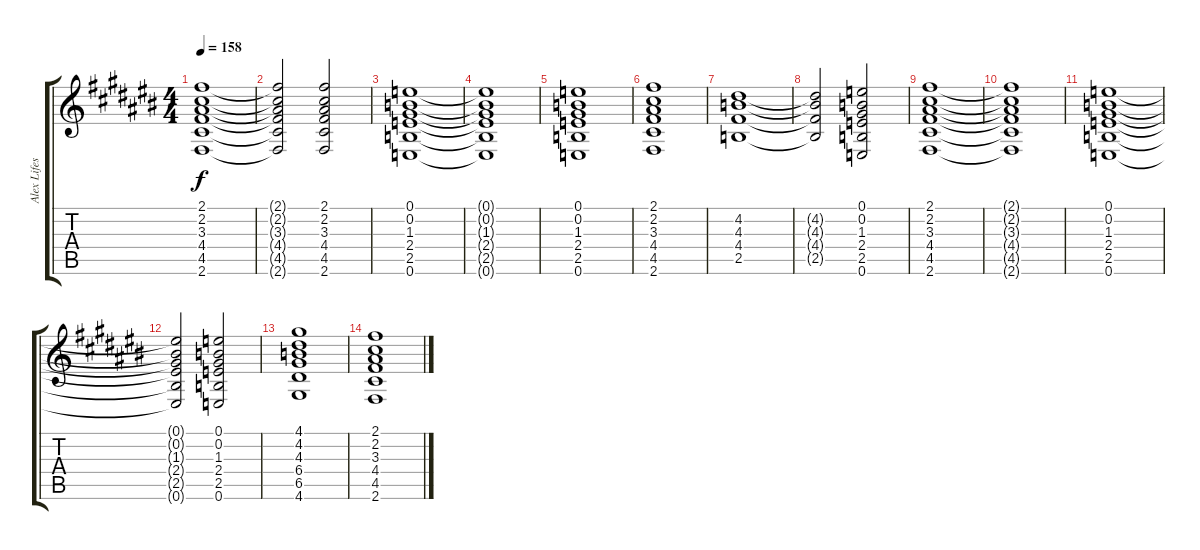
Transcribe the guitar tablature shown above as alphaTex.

\track ("Alex Lifeson (rhythm guitar)" "Alex Lifes") {instrument overdrivenguitar}
\staff {score tabs}
\tuning (E4 B3 G3 D3 A2 E2) {hide}
\ts (4 4)
\tempo 158
\clef g2
\ks c#
(2.1 2.2 3.3 4.4 4.5 2.6).1{dy f volume 3} |
(2.1{t} 2.2{t} 3.3{t} 4.4{t} 4.5{t} 2.6{t}).2 (2.1 2.2 3.3 4.4 4.5 2.6).2 |
(0.1 0.2 1.3 2.4 2.5 0.6).1 |
(0.1{t} 0.2{t} 1.3{t} 2.4{t} 2.5{t} 0.6{t}).1 |
(0.1 0.2 1.3 2.4 2.5 0.6).1 |
(2.1 2.2 3.3 4.4 4.5 2.6).1 |
(4.2 4.3 4.4 2.5).1{volume 0 instrument overdrivenguitar} |
(4.2{t} 4.3{t} 4.4{t} 2.5{t}).2 (0.1 0.2 1.3 2.4 2.5 0.6).2 |
(2.1 2.2 3.3 4.4 4.5 2.6).1 |
(2.1{t} 2.2{t} 3.3{t} 4.4{t} 4.5{t} 2.6{t}).1 |
(0.1 0.2 1.3 2.4 2.5 0.6).1 |
(0.1{t} 0.2{t} 1.3{t} 2.4{t} 2.5{t} 0.6{t}).2 (0.1 0.2 1.3 2.4 2.5 0.6).2 |
(4.1 4.2 4.3 6.4 6.5 4.6).1 |
(2.1 2.2 3.3 4.4 4.5 2.6).1
